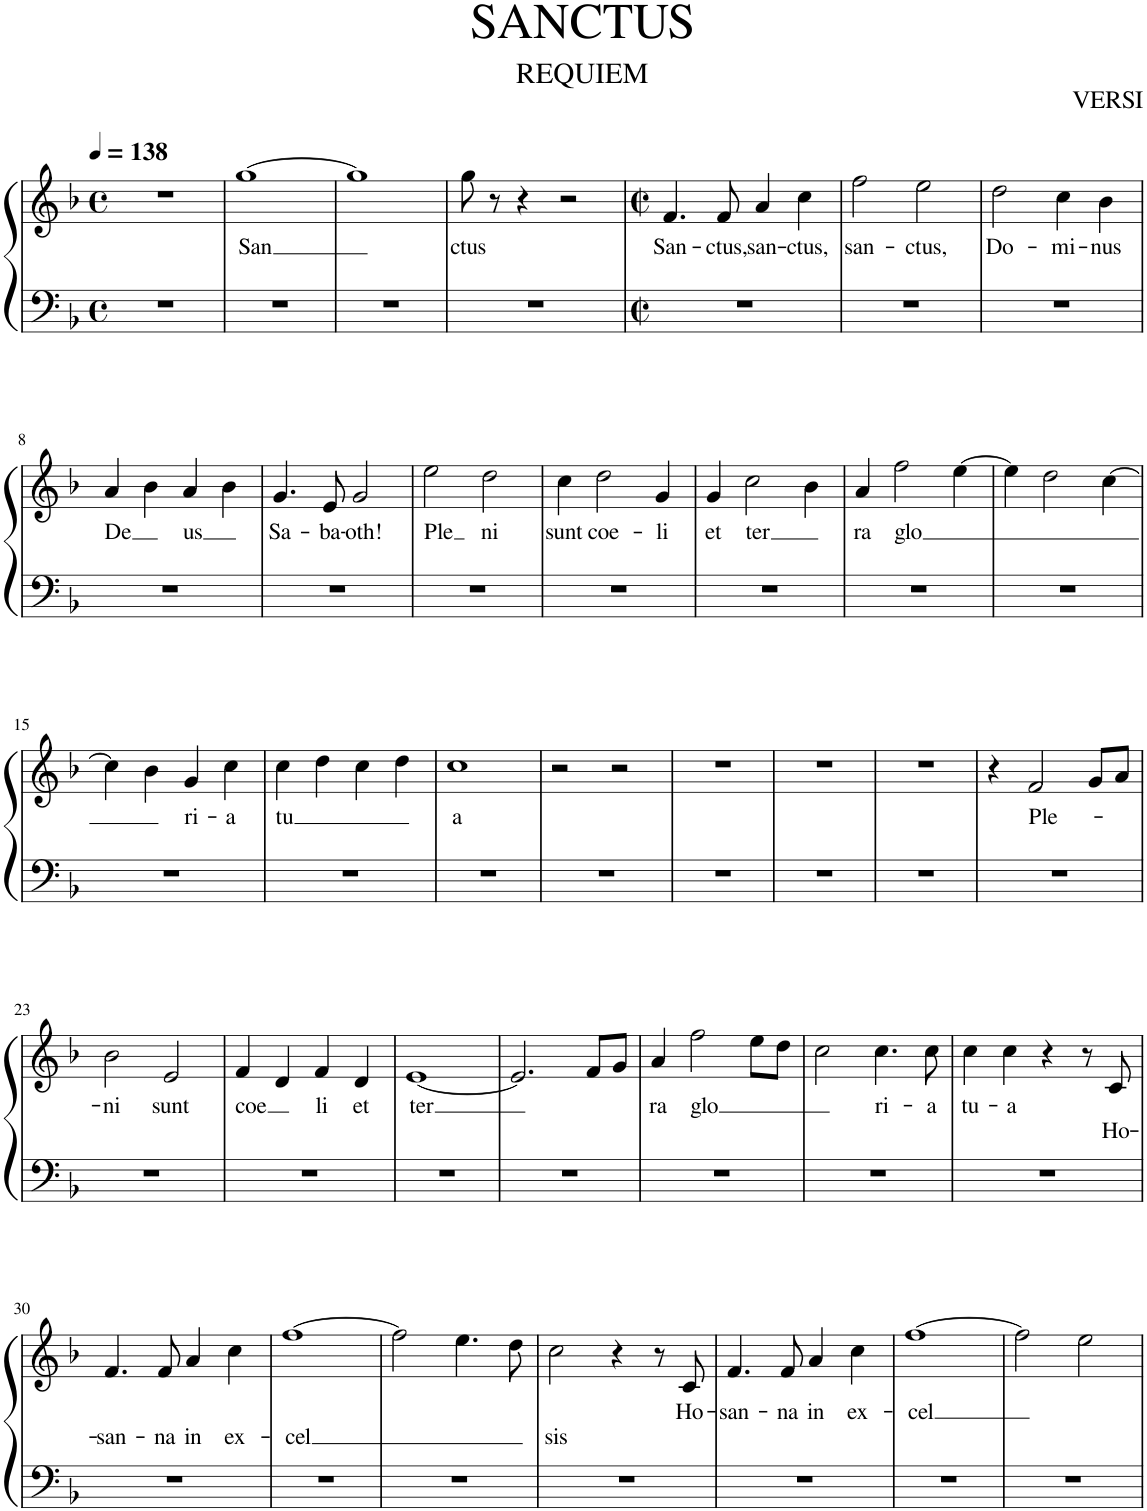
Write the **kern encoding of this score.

**kern	**kern	**text	**text
*part1	*part1	*part1	*part1
*staff2	*staff1	*staff1	*staff1
*I"Piano	*	*	*
*I'Pno.	*	*	*
*clefF4	*clefG2	*	*
*k[b-]	*k[b-]	*	*
*M4/4	*M4/4	*	*
*met(c)	*met(c)	*	*
*MM138	*MM138	*	*
=1	=1	=1	=1
1r	1r	.	.
=2	=2	=2	=2
!	!	!LO:LY:b	!
1r	[1gg	San	.
=3	=3	=3	=3
1r	1gg]	.	.
=4	=4	=4	=4
!	!	!LO:LY:b	!
1r	8gg\	ctus	.
.	8r	.	.
.	4r	.	.
.	2r	.	.
=5	=5	=5	=5
*M2/2	*M2/2	*	*
*met(c|)	*met(c|)	*	*
!	!	!LO:LY:b	!
1r	4.f/	-San-	.
!	!	!LO:LY:b	!
.	8f/	-ctus,	.
!	!	!LO:LY:b	!
.	4a/	san-	.
!	!	!LO:LY:b	!
.	4cc\	-ctus,	.
=6	=6	=6	=6
!	!	!LO:LY:b	!
1r	2ff\	san-	.
!	!	!LO:LY:b	!
.	2ee\	-ctus,	.
=7	=7	=7	=7
!	!	!LO:LY:b	!
1r	2dd\	Do-	.
!	!	!LO:LY:b	!
.	4cc\	-mi-	.
!	!	!LO:LY:b	!
.	4b-\	-nus	.
!!LO:LB:g=z
=8	=8	=8	=8
!	!	!LO:LY:b	!
1r	4a/	De	.
.	4b-\	.	.
!	!	!LO:LY:b	!
.	4a/	us	.
.	4b-\	.	.
=9	=9	=9	=9
!	!	!LO:LY:b	!
1r	4.g/	Sa-	.
!	!	!LO:LY:b	!
.	8e/	-ba-	.
!	!	!LO:LY:b	!
.	2g/	-oth!	.
=10	=10	=10	=10
!	!	!LO:LY:b	!
1r	2ee\	Ple	.
!	!	!LO:LY:b	!
.	2dd\	ni	.
=11	=11	=11	=11
!	!	!LO:LY:b	!
1r	4cc\	sunt	.
!	!	!LO:LY:b	!
.	2dd\	coe-	.
!	!	!LO:LY:b	!
.	4g/	-li	.
=12	=12	=12	=12
!	!	!LO:LY:b	!
1r	4g/	et	.
!	!	!LO:LY:b	!
.	2cc\	ter	.
.	4b-\	.	.
=13	=13	=13	=13
!	!	!LO:LY:b	!
1r	4a/	ra	.
!	!	!LO:LY:b	!
.	2ff\	glo	.
.	[4ee\	.	.
=14	=14	=14	=14
1r	4ee\]	.	.
.	2dd\	.	.
.	[4cc\	.	.
!!LO:LB:g=z
=15	=15	=15	=15
1r	4cc\]	.	.
.	4b-\	.	.
!	!	!LO:LY:b	!
.	4g/	ri-	.
!	!	!LO:LY:b	!
.	4cc\	-a	.
=16	=16	=16	=16
!	!	!LO:LY:b	!
1r	4cc\	tu	.
.	4dd\	.	.
.	4cc\	.	.
.	4dd\	.	.
=17	=17	=17	=17
!	!	!LO:LY:b	!
1r	1cc	a	.
=18	=18	=18	=18
1r	2r	.	.
.	2r	.	.
=19	=19	=19	=19
1r	1r	.	.
=20	=20	=20	=20
1r	1r	.	.
=21	=21	=21	=21
1r	1r	.	.
=22	=22	=22	=22
1r	4r	.	.
!	!	!LO:LY:b	!
.	2f/	Ple-	.
.	8g/L	.	.
.	8a/J	.	.
!!LO:LB:g=z
=23	=23	=23	=23
!	!	!LO:LY:b	!
1r	2b-\	-ni	.
!	!	!LO:LY:b	!
.	2e/	sunt	.
=24	=24	=24	=24
!	!	!LO:LY:b	!
1r	4f/	coe	.
.	4d/	.	.
!	!	!LO:LY:b	!
.	4f/	li	.
!	!	!LO:LY:b	!
.	4d/	et	.
=25	=25	=25	=25
!	!	!LO:LY:b	!
1r	[1e	ter	.
=26	=26	=26	=26
1r	2.e/]	.	.
.	8f/L	.	.
.	8g/J	.	.
=27	=27	=27	=27
!	!	!LO:LY:b	!
1r	4a/	ra	.
!	!	!LO:LY:b	!
.	2ff\	glo	.
.	8ee\L	.	.
.	8dd\J	.	.
=28	=28	=28	=28
1r	2cc\	.	.
!	!	!LO:LY:b	!
.	4.cc\	ri-	.
!	!	!LO:LY:b	!
.	8cc\	-a	.
=29	=29	=29	=29
!	!	!LO:LY:b	!
1r	4cc\	tu-	.
!	!	!LO:LY:b	!
.	4cc\	-a	.
.	4r	.	.
.	8r	.	.
!	!	!	!LO:LY:b
.	8c/	.	Ho-
!!LO:LB:g=z
=30	=30	=30	=30
!	!	!	!LO:LY:b
1r	4.f/	.	-san-
!	!	!	!LO:LY:b
.	8f/	.	-na
!	!	!	!LO:LY:b
.	4a/	.	in
!	!	!	!LO:LY:b
.	4cc\	.	ex-
=31	=31	=31	=31
!	!	!	!LO:LY:b
1r	[1ff	.	-cel
=32	=32	=32	=32
1r	2ff\]	.	.
.	4.ee\	.	.
.	8dd\	.	.
=33	=33	=33	=33
!	!	!	!LO:LY:b
1r	2cc\	.	sis
.	4r	.	.
.	8r	.	.
!	!	!LO:LY:b	!
.	8c/	Ho-	.
=34	=34	=34	=34
!	!	!LO:LY:b	!
1r	4.f/	-san-	.
!	!	!LO:LY:b	!
.	8f/	-na	.
!	!	!LO:LY:b	!
.	4a/	in	.
!	!	!LO:LY:b	!
.	4cc\	ex-	.
=35	=35	=35	=35
!	!	!LO:LY:b	!
1r	[1ff	-cel	.
=36	=36	=36	=36
1r	2ff\]	.	.
.	2ee\	.	.
=	=	=	=
*-	*-	*-	*-
